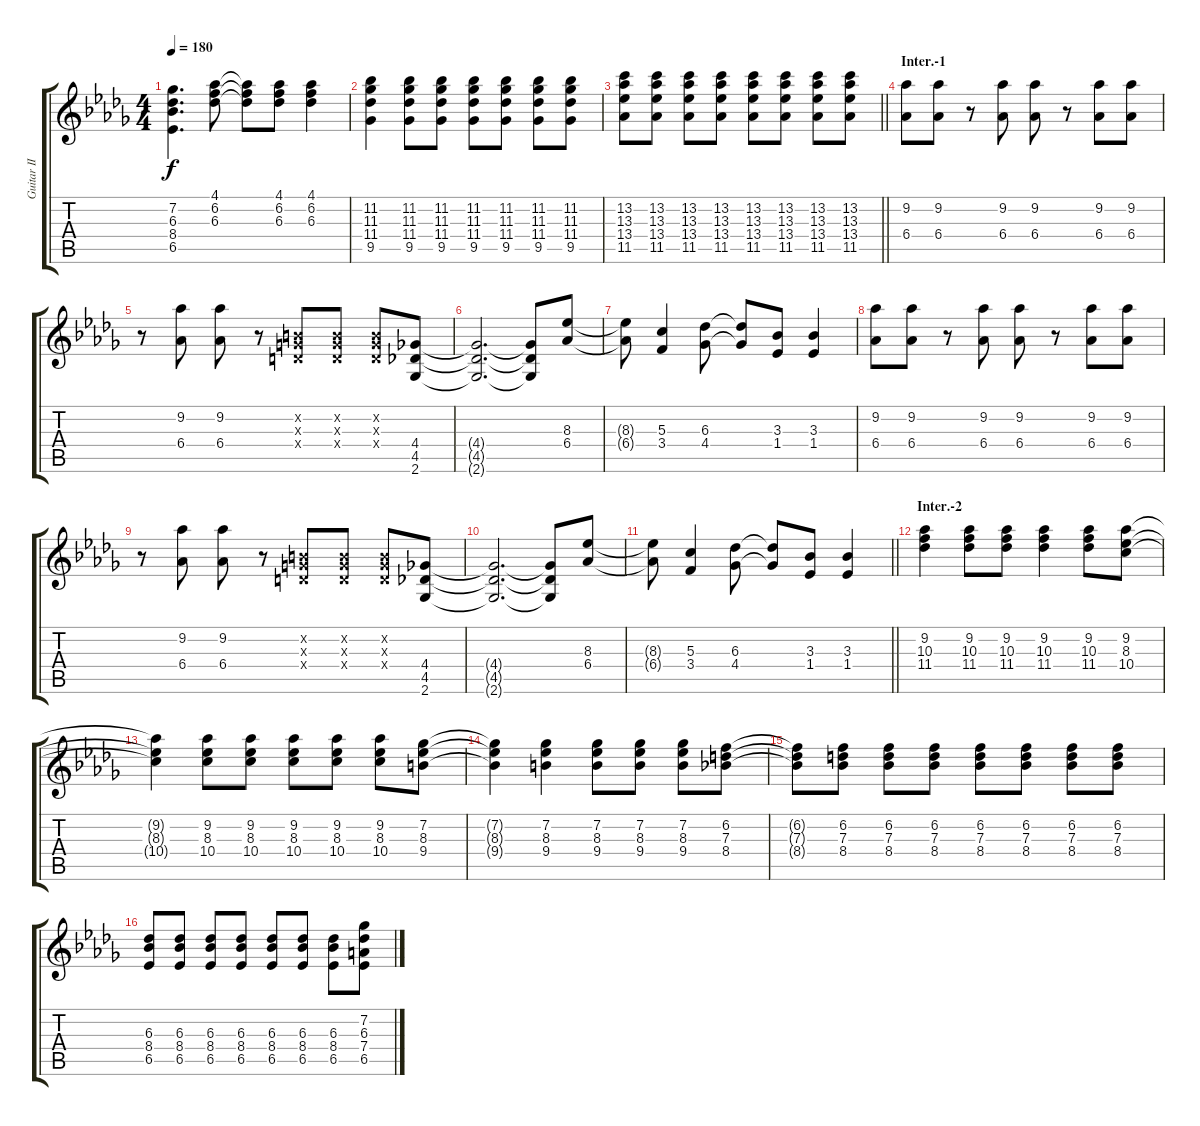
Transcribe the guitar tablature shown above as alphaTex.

\track ("Guitar II (Nakano Azusa)" "Guitar II ") {instrument distortionguitar}
\staff {score tabs}
\tuning (E4 B3 G3 D3 A2 E2) {hide}
\ts (4 4)
\tempo 180
\clef g2
\ks db
(7.2 6.3 8.4 6.5).4{d dy f} (4.1 6.2 6.3).8 (4.1{t} 6.2{t} 6.3{t}).8 (4.1 6.2 6.3).8 (4.1 6.2 6.3).4 |
(11.2 11.3 11.4 9.5).4 (11.2 11.3 11.4 9.5).8 (11.2 11.3 11.4 9.5).8 (11.2 11.3 11.4 9.5).8 (11.2 11.3 11.4 9.5).8 (11.2 11.3 11.4 9.5).8 (11.2 11.3 11.4 9.5).8 |
\barLineRight lightlight
(13.2 13.3 13.4 11.5).8 (13.2 13.3 13.4 11.5).8 (13.2 13.3 13.4 11.5).8 (13.2 13.3 13.4 11.5).8 (13.2 13.3 13.4 11.5).8 (13.2 13.3 13.4 11.5).8 (13.2 13.3 13.4 11.5).8 (13.2 13.3 13.4 11.5).8 |
\section ("" "Inter.-1")
(9.2 6.4).8 (9.2 6.4).8 r.8 (9.2 6.4).8 (9.2 6.4).8 r.8 (9.2 6.4).8 (9.2 6.4).8 |
r.8 (9.2 6.4).8 (9.2 6.4).8 r.8 (0.2{x} 0.3{x} 0.4{x}).8 (0.2{x} 0.3{x} 0.4{x}).8 (0.2{x} 0.3{x} 0.4{x}).8 (4.4 4.5 2.6).8 |
(4.4{t} 4.5{t} 2.6{t}).2{d} (4.4{t} 4.5{t} 2.6{t}).8 (8.3 6.4).8 |
(8.3{t} 6.4{t}).8 (5.3 3.4).4 (6.3 4.4).8 (6.3{t} 4.4{t}).8 (3.3 1.4).8 (3.3 1.4).4 |
(9.2 6.4).8 (9.2 6.4).8 r.8 (9.2 6.4).8 (9.2 6.4).8 r.8 (9.2 6.4).8 (9.2 6.4).8 |
r.8 (9.2 6.4).8 (9.2 6.4).8 r.8 (0.2{x} 0.3{x} 0.4{x}).8 (0.2{x} 0.3{x} 0.4{x}).8 (0.2{x} 0.3{x} 0.4{x}).8 (4.4 4.5 2.6).8 |
(4.4{t} 4.5{t} 2.6{t}).2{d} (4.4{t} 4.5{t} 2.6{t}).8 (8.3 6.4).8 |
\barLineRight lightlight
(8.3{t} 6.4{t}).8 (5.3 3.4).4 (6.3 4.4).8 (6.3{t} 4.4{t}).8 (3.3 1.4).8 (3.3 1.4).4 |
\section ("" "Inter.-2")
(9.2 10.3 11.4).4 (9.2 10.3 11.4).8 (9.2 10.3 11.4).8 (9.2 10.3 11.4).4 (9.2 10.3 11.4).8 (9.2 8.3 10.4).8 |
(9.2{t} 8.3{t} 10.4{t}).4 (9.2 8.3 10.4).8 (9.2 8.3 10.4).8 (9.2 8.3 10.4).8 (9.2 8.3 10.4).8 (9.2 8.3 10.4).8 (7.2 8.3 9.4).8 |
(7.2{t} 8.3{t} 9.4{t}).4 (7.2 8.3 9.4).4 (7.2 8.3 9.4).8 (7.2 8.3 9.4).8 (7.2 8.3 9.4).8 (6.2 7.3 8.4).8 |
(6.2{t} 7.3{t} 8.4{t}).8 (6.2 7.3 8.4).8 (6.2 7.3 8.4).8 (6.2 7.3 8.4).8 (6.2 7.3 8.4).8 (6.2 7.3 8.4).8 (6.2 7.3 8.4).8 (6.2 7.3 8.4).8 |
(6.3 8.4 6.5).8 (6.3 8.4 6.5).8 (6.3 8.4 6.5).8 (6.3 8.4 6.5).8 (6.3 8.4 6.5).8 (6.3 8.4 6.5).8 (6.3 8.4 6.5).8 (7.2 6.3 7.4 6.5).8
